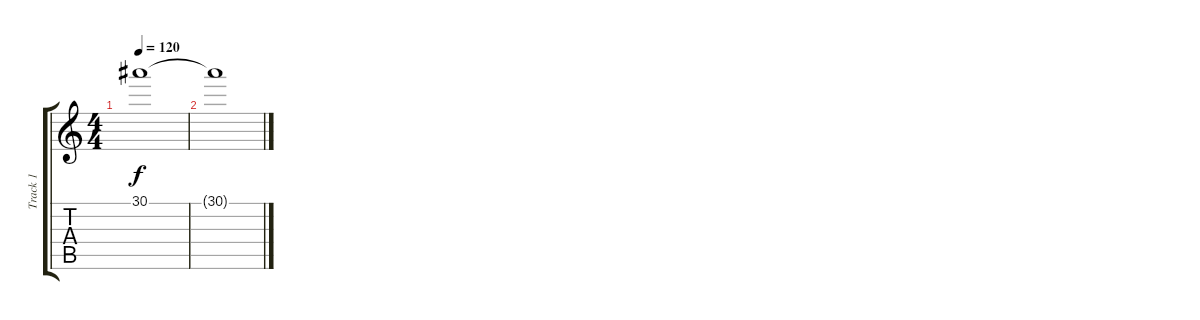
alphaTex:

\track ("Track 1" "Track 1") {instrument acousticgrandpiano}
\staff {score tabs}
\tuning (E4 B3 G3 D3 A2 E2) {hide}
\ts (4 4)
\tempo 120
\clef g2
\ks c
30.1{t}.1{dy f} |
30.1{t}.1
